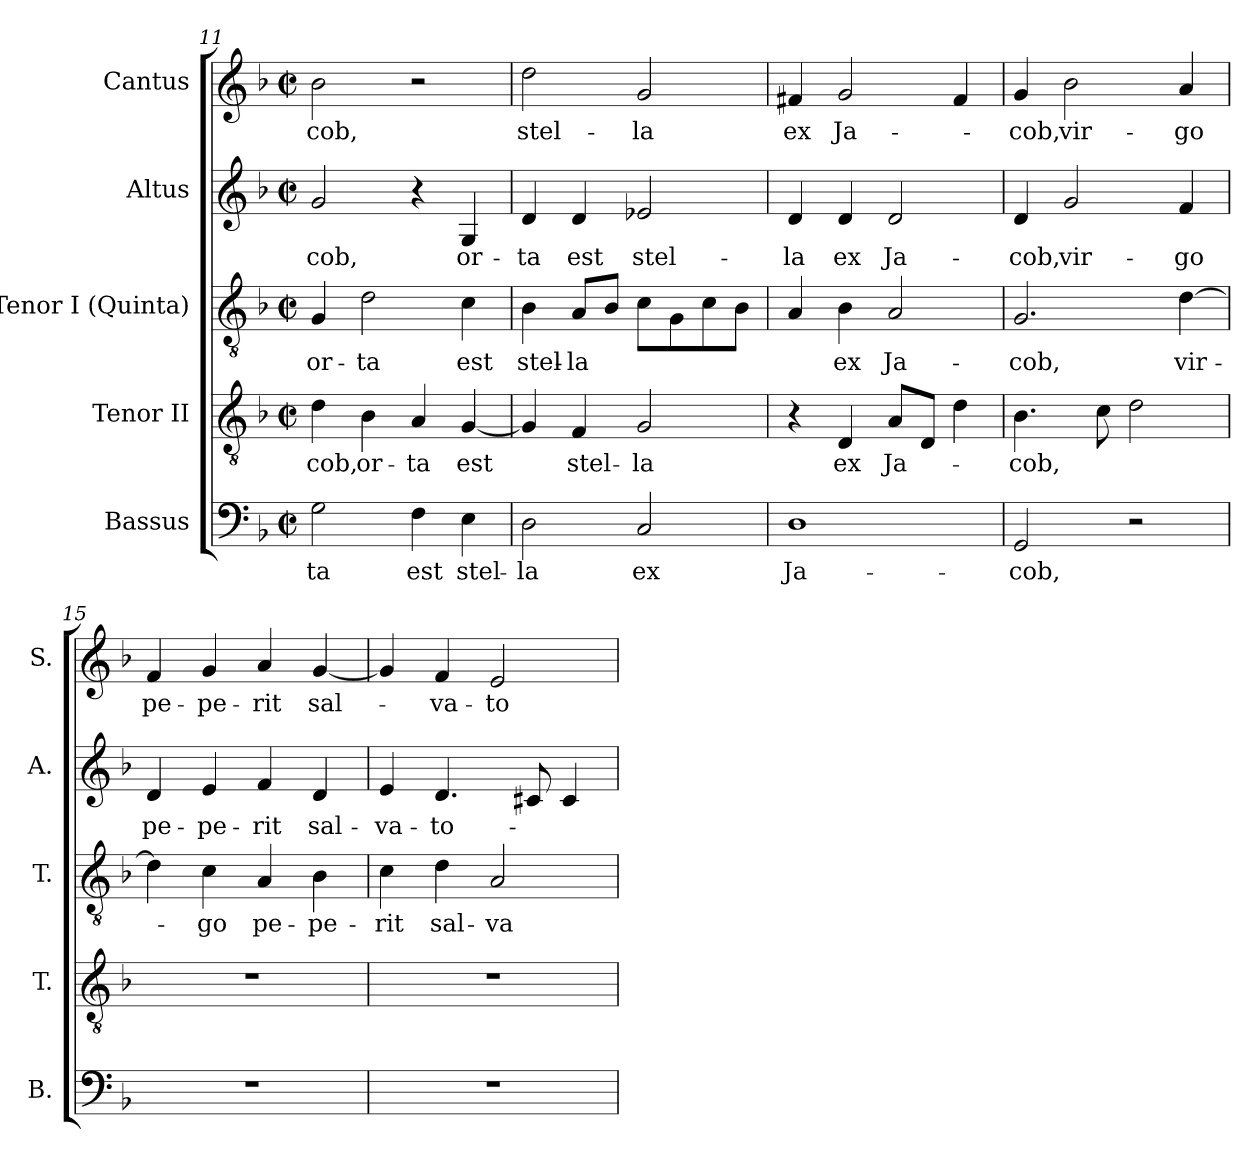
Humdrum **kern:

**kern	**text	**kern	**text	**kern	**text	**kern	**text	**kern	**text
*part5	*part5	*part4	*part4	*part3	*part3	*part2	*part2	*part1	*part1
*staff5	*staff5	*staff4	*staff4	*staff3	*staff3	*staff2	*staff2	*staff1	*staff1
*I"Bassus	*	*I"Tenor II	*	*I"Tenor I (Quinta)	*	*I"Altus	*	*I"Cantus	*
*I'B.	*	*I'T.	*	*I'T.	*	*I'A.	*	*I'S.	*
*clefF4	*	*clefGv2	*	*clefGv2	*	*clefG2	*	*clefG2	*
*	*	*ITrd7c12	*	*ITrd7c12	*	*	*	*	*
*k[b-]	*	*k[b-]	*	*k[b-]	*	*k[b-]	*	*k[b-]	*
*F:	*	*F:	*	*F:	*	*F:	*	*F:	*
*M2/2	*	*M2/2	*	*M2/2	*	*M2/2	*	*M2/2	*
*met(c|)	*	*met(c|)	*	*met(c|)	*	*met(c|)	*	*met(c|)	*
=11	=11	=11	=11	=11	=11	=11	=11	=11	=11
!	!LO:LY:b:color=#000000	!	!	!	!	!	!	!	!
!	!	!	!LO:LY:b:color=#000000	!	!	!	!	!	!
!	!	!	!	!	!LO:LY:b:color=#000000	!	!	!	!
!	!	!	!	!	!	!	!LO:LY:b:color=#000000	!	!
!	!	!	!	!	!	!	!	!	!LO:LY:b:color=#000000
2Gi\	-ta	4Di\	-cob,	4GGi/	or-	2gi/	-cob,	2b-i\	-cob,
!	!	!	!LO:LY:b:color=#000000	!	!	!	!	!	!
!	!	!	!	!	!LO:LY:b:color=#000000	!	!	!	!
.	.	4BB-i\	or-	2Di\	-ta	.	.	.	.
!	!LO:LY:b:color=#000000	!	!	!	!	!	!	!	!
!	!	!	!LO:LY:b:color=#000000	!	!	!	!	!	!
4Fi\	est	4AAi/	-ta	.	.	4r	.	2r	.
!	!LO:LY:b:color=#000000	!	!	!	!	!	!	!	!
!	!	!	!LO:LY:b:color=#000000	!	!	!	!	!	!
!	!	!	!	!	!LO:LY:b:color=#000000	!	!	!	!
!	!	!	!	!	!	!	!LO:LY:b:color=#000000	!	!
4Ei\	stel-	[<4GGi/	est	4Ci\	est	4Gi/	or-	.	.
!!LO:LB:g=z
=12	=12	=12	=12	=12	=12	=12	=12	=12	=12
!	!LO:LY:b:color=#000000	!	!	!	!	!	!	!	!
!	!	!	!	!	!LO:LY:b:color=#000000	!	!	!	!
!	!	!	!	!	!	!	!LO:LY:b:color=#000000	!	!
!	!	!	!	!	!	!	!	!	!LO:LY:b:color=#000000
2Di\	-la	4GGi/]	.	4BB-i\	stel-	4di/	-ta	2ddi\	stel-
!	!	!	!LO:LY:b:color=#000000	!	!	!	!	!	!
!	!	!	!	!	!LO:LY:b:color=#000000	!	!	!	!
!	!	!	!	!	!	!	!LO:LY:b:color=#000000	!	!
.	.	4FFi/	stel-	8AAi/L	-la	4di/	est	.	.
.	.	.	.	8BB-i/J	.	.	.	.	.
!	!LO:LY:b:color=#000000	!	!	!	!	!	!	!	!
!	!	!	!LO:LY:b:color=#000000	!	!	!	!	!	!
!	!	!	!	!	!	!	!LO:LY:b:color=#000000	!	!
!	!	!	!	!	!	!	!	!	!LO:LY:b:color=#000000
2Ci/	ex	2GGi/	-la	8Ci\L	.	2e-Xi/	stel-	2gi/	-la
.	.	.	.	8GGi\	.	.	.	.	.
.	.	.	.	8Ci\	.	.	.	.	.
.	.	.	.	8BB-i\J	.	.	.	.	.
=13	=13	=13	=13	=13	=13	=13	=13	=13	=13
!	!LO:LY:b:color=#000000	!	!	!	!	!	!	!	!
!	!	!	!	!	!	!	!LO:LY:b:color=#000000	!	!
!	!	!	!	!	!	!	!	!	!LO:LY:b:color=#000000
1Di	Ja-	4r	.	4AAi/	.	4di/	-la	4f#Xi/	ex
!	!	!	!LO:LY:b:color=#000000	!	!	!	!	!	!
!	!	!	!	!	!LO:LY:b:color=#000000	!	!	!	!
!	!	!	!	!	!	!	!LO:LY:b:color=#000000	!	!
!	!	!	!	!	!	!	!	!	!LO:LY:b:color=#000000
.	.	4DDi/	ex	4BB-i\	ex	4di/	ex	2gi/	Ja-
!	!	!	!LO:LY:b:color=#000000	!	!	!	!	!	!
!	!	!	!	!	!LO:LY:b:color=#000000	!	!	!	!
!	!	!	!	!	!	!	!LO:LY:b:color=#000000	!	!
.	.	8AAi/L	Ja-	2AAi/	Ja-	2di/	Ja-	.	.
.	.	8DDi/J	.	.	.	.	.	.	.
.	.	4Di\	.	.	.	.	.	4f#i/	.
=14	=14	=14	=14	=14	=14	=14	=14	=14	=14
!	!LO:LY:b:color=#000000	!	!	!	!	!	!	!	!
!	!	!	!LO:LY:b:color=#000000	!	!	!	!	!	!
!	!	!	!	!	!LO:LY:b:color=#000000	!	!	!	!
!	!	!	!	!	!	!	!LO:LY:b:color=#000000	!	!
!	!	!	!	!	!	!	!	!	!LO:LY:b:color=#000000
2GGi/	-cob,	4.BB-i\	-cob,	2.GGi/	-cob,	4di/	-cob,	4gi/	-cob,
!	!	!	!	!	!	!	!LO:LY:b:color=#000000	!	!
!	!	!	!	!	!	!	!	!	!LO:LY:b:color=#000000
.	.	.	.	.	.	2gi/	vir-	2b-i\	vir-
.	.	8Ci\	.	.	.	.	.	.	.
2r	.	2Di\	.	.	.	.	.	.	.
!	!	!	!	!	!LO:LY:b:color=#000000	!	!	!	!
!	!	!	!	!	!	!	!LO:LY:b:color=#000000	!	!
!	!	!	!	!	!	!	!	!	!LO:LY:b:color=#000000
.	.	.	.	[>4Di\	vir-	4fi/	-go	4ai/	-go
=15	=15	=15	=15	=15	=15	=15	=15	=15	=15
!	!	!	!	!	!	!	!LO:LY:b:color=#000000	!	!
!	!	!	!	!	!	!	!	!	!LO:LY:b:color=#000000
1r	.	1r	.	4Di\]	.	4di/	pe-	4fi/	pe-
!	!	!	!	!	!LO:LY:b:color=#000000	!	!	!	!
!	!	!	!	!	!	!	!LO:LY:b:color=#000000	!	!
!	!	!	!	!	!	!	!	!	!LO:LY:b:color=#000000
.	.	.	.	4Ci\	-go	4ei/	-pe-	4gi/	-pe-
!	!	!	!	!	!LO:LY:b:color=#000000	!	!	!	!
!	!	!	!	!	!	!	!LO:LY:b:color=#000000	!	!
!	!	!	!	!	!	!	!	!	!LO:LY:b:color=#000000
.	.	.	.	4AAi/	pe-	4fi/	-rit	4ai/	-rit
!	!	!	!	!	!LO:LY:b:color=#000000	!	!	!	!
!	!	!	!	!	!	!	!LO:LY:b:color=#000000	!	!
!	!	!	!	!	!	!	!	!	!LO:LY:b:color=#000000
.	.	.	.	4BB-i\	-pe-	4di/	sal-	[<4gi/	sal-
=16	=16	=16	=16	=16	=16	=16	=16	=16	=16
!	!	!	!	!	!LO:LY:b:color=#000000	!	!	!	!
!	!	!	!	!	!	!	!LO:LY:b:color=#000000	!	!
1r	.	1r	.	4Ci\	-rit	4ei/	-va-	4gi/]	.
!	!	!	!	!	!LO:LY:b:color=#000000	!	!	!	!
!	!	!	!	!	!	!	!LO:LY:b:color=#000000	!	!
!	!	!	!	!	!	!	!	!	!LO:LY:b:color=#000000
.	.	.	.	4Di\	sal-	4.di/	-to-	4fi/	-va-
!	!	!	!	!	!LO:LY:b:color=#000000	!	!	!	!
!	!	!	!	!	!	!	!	!	!LO:LY:b:color=#000000
.	.	.	.	2AAi/	-va-	.	.	2ei/	-to-
.	.	.	.	.	.	8c#Xi/	.	.	.
.	.	.	.	.	.	4c#i/	.	.	.
=	=	=	=	=	=	=	=	=	=
*-	*-	*-	*-	*-	*-	*-	*-	*-	*-
